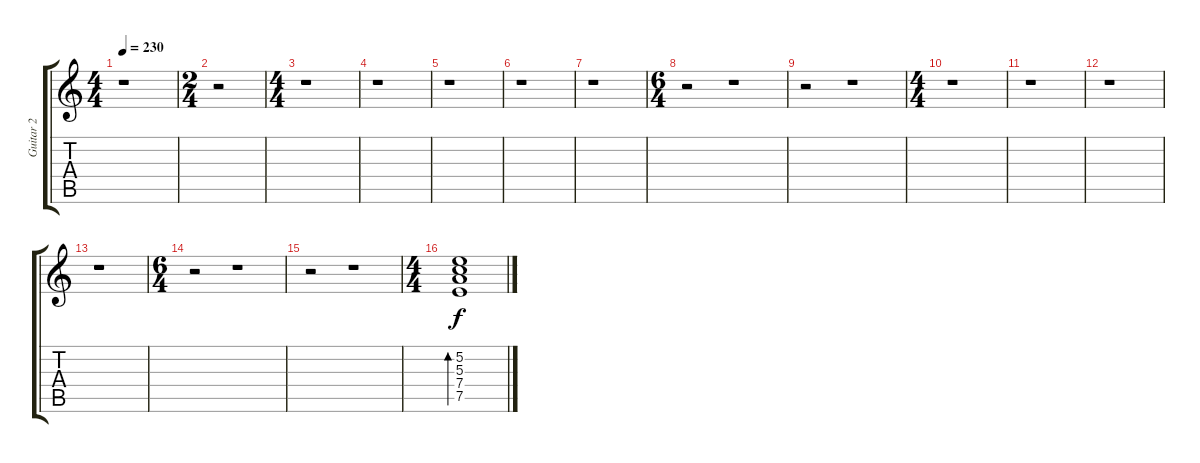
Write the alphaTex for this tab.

\track ("Guitar 2" "Guitar 2") {instrument electricguitarclean}
\staff {score tabs}
\tuning (E4 B3 G3 D3 A2 E2) {hide}
\ts (4 4)
\tempo 230
\clef g2
\ks c
r.1{dy f} |
\ts (2 4)
r.2 |
\ts (4 4)
r.1 |
r.1 |
r.1 |
r.1 |
r.1 |
\ts (6 4)
r.2 r.1 |
r.2 r.1 |
\ts (4 4)
r.1 |
r.1 |
r.1 |
r.1 |
\ts (6 4)
r.2 r.1 |
r.2 r.1 |
\ts (4 4)
(5.2 5.3 7.4 7.5).1{bd 480}
